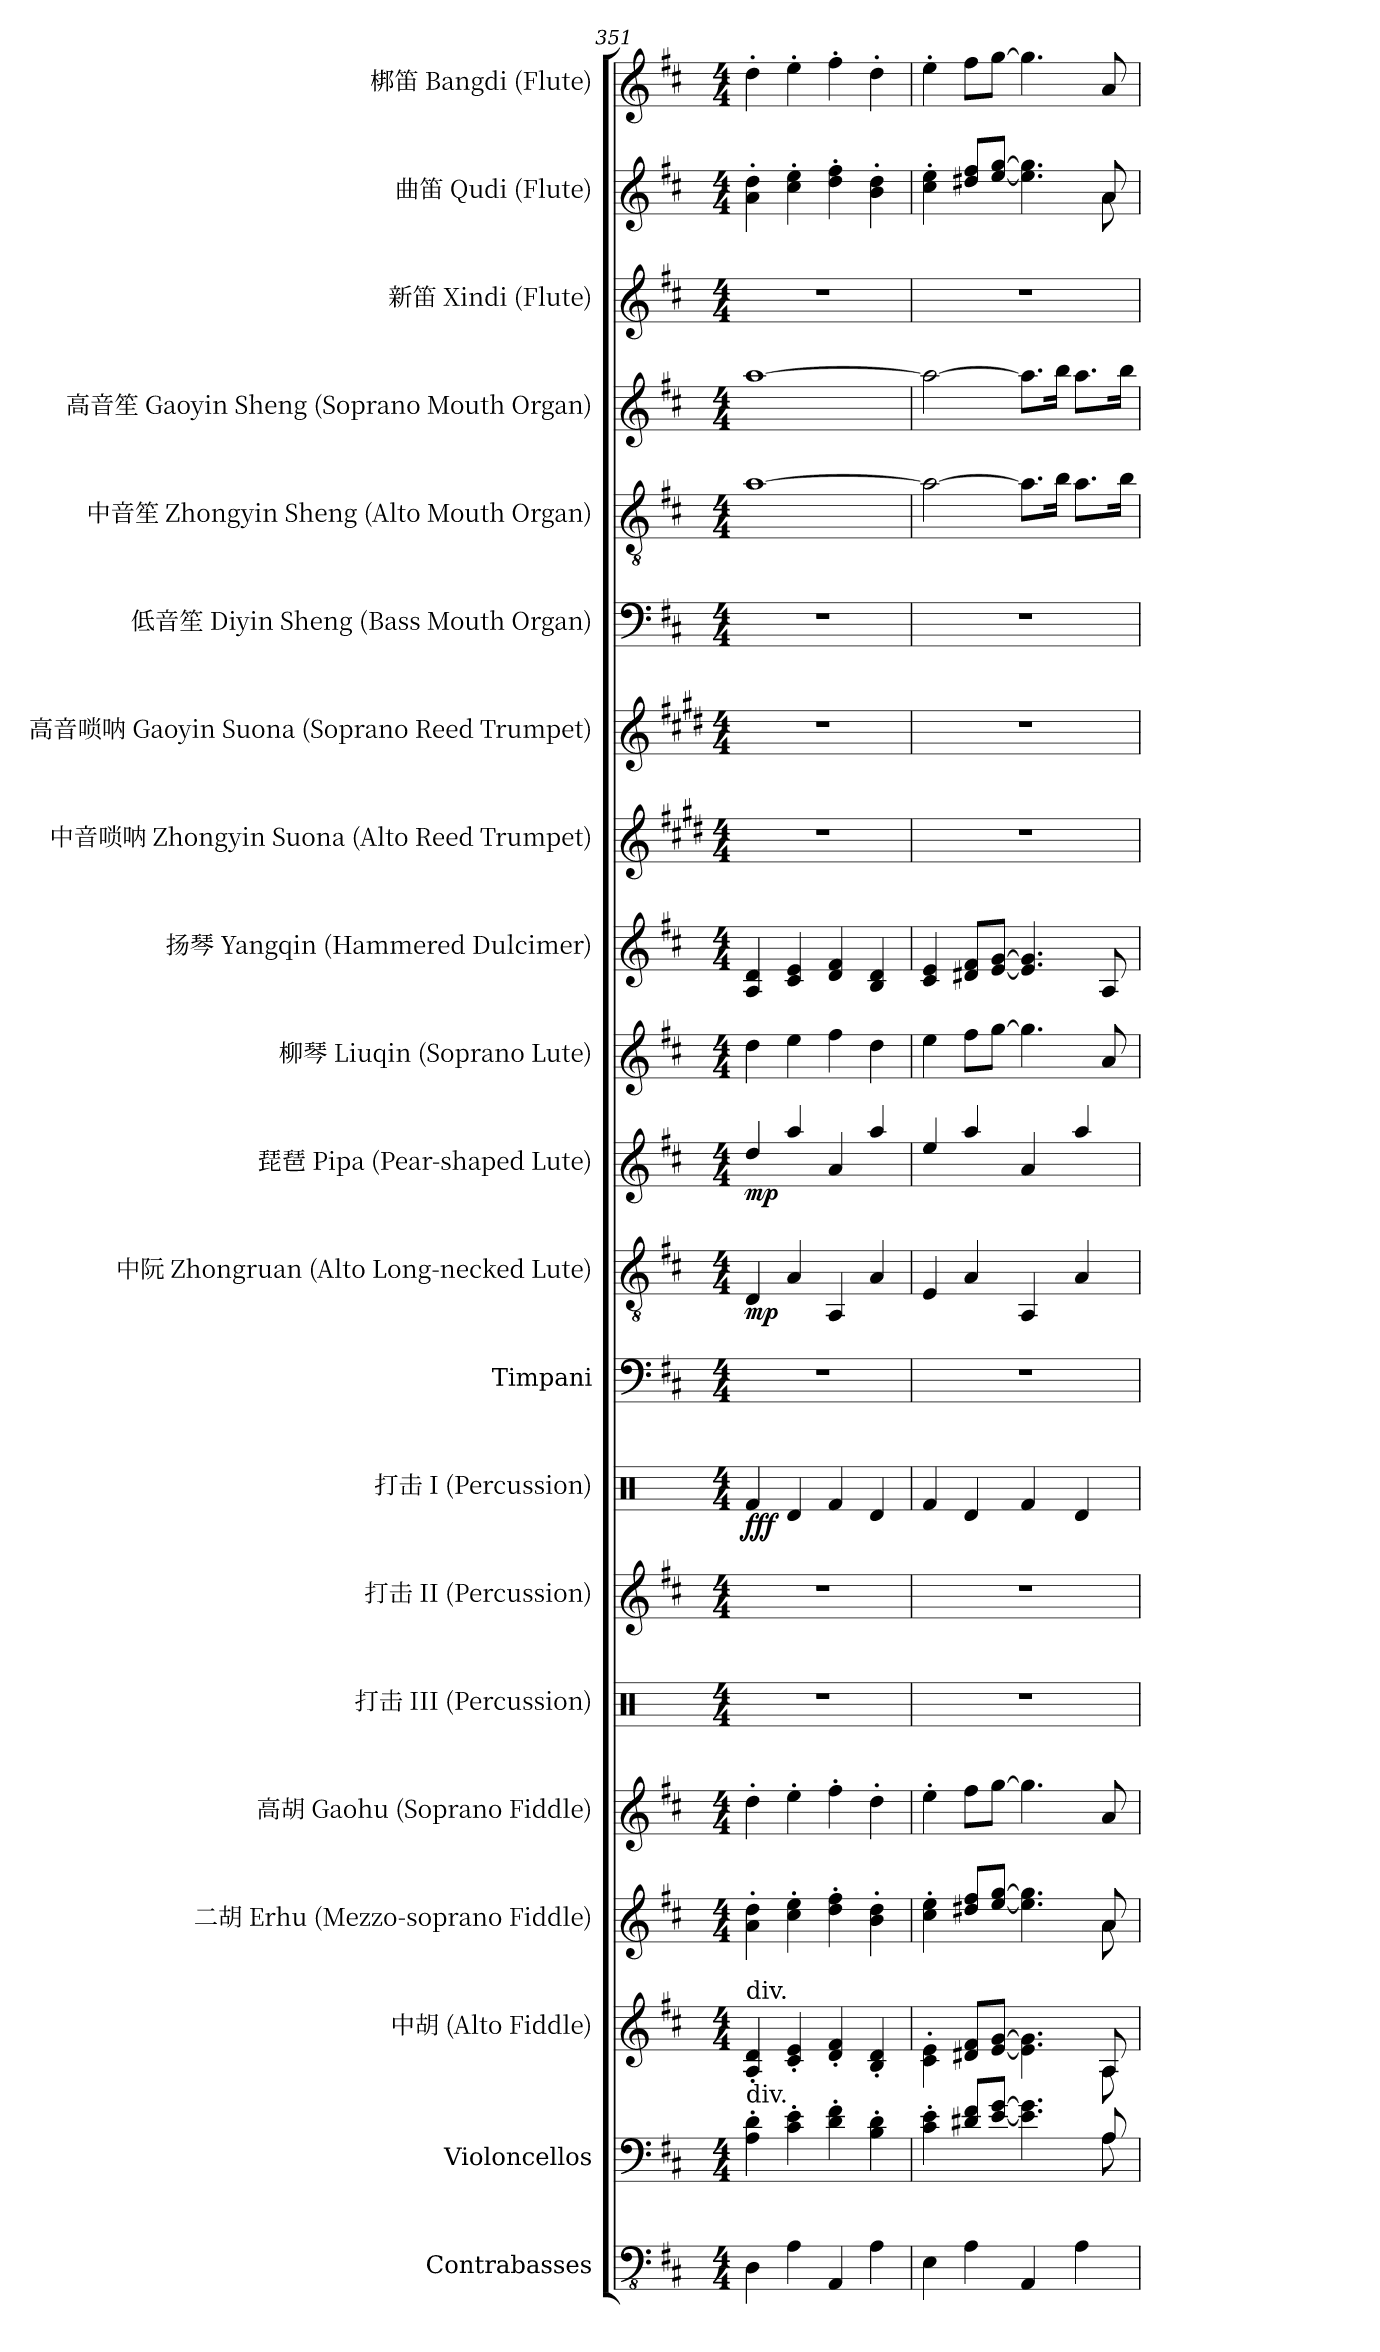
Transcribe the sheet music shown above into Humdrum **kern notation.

**kern	**dynam	**kern	**kern	**kern	**kern	**kern	**kern	**kern	**dynam	**kern	**kern	**dynam	**kern	**dynam	**kern	**kern	**kern	**kern	**kern	**kern	**kern	**kern	**kern	**kern
*part21	*part21	*part20	*part19	*part18	*part17	*part16	*part15	*part14	*part14	*part13	*part12	*part12	*part11	*part11	*part10	*part9	*part8	*part7	*part6	*part5	*part4	*part3	*part2	*part1
*staff21	*staff21	*staff20	*staff19	*staff18	*staff17	*staff16	*staff15	*staff14	*staff14	*staff13	*staff12	*staff12	*staff11	*staff11	*staff10	*staff9	*staff8	*staff7	*staff6	*staff5	*staff4	*staff3	*staff2	*staff1
*I"Contrabasses	*	*I"Violoncellos	*I"中胡 (Alto Fiddle)	*I"二胡 Erhu (Mezzo-soprano Fiddle)	*I"高胡 Gaohu (Soprano Fiddle)	*I"打击 III (Percussion)	*I"打击 II (Percussion)	*I"打击 I (Percussion)	*	*I"Timpani	*I"中阮 Zhongruan (Alto Long-necked Lute)	*	*I"琵琶 Pipa (Pear-shaped Lute)	*	*I"柳琴 Liuqin (Soprano Lute)	*I"扬琴 Yangqin  (Hammered Dulcimer)	*I"中音唢呐 Zhongyin Suona (Alto Reed Trumpet)	*I"高音唢呐 Gaoyin Suona (Soprano Reed Trumpet)	*I"低音笙 Diyin Sheng (Bass Mouth Organ)	*I"中音笙 Zhongyin Sheng (Alto Mouth Organ)	*I"高音笙 Gaoyin Sheng (Soprano Mouth Organ)	*I"新笛 Xindi (Flute)	*I"曲笛 Qudi (Flute)	*I"梆笛 Bangdi (Flute)
*I'Cbs.	*	*I'Vcs.	*	*	*	*I'打击 III	*I'打击 II	*I'打击 I	*	*I'Timp.	*	*	*	*	*	*	*	*	*	*	*	*	*	*
*clefFv4	*	*clefF4	*clefG2	*clefG2	*clefG2	*clefX	*clefG2	*clefX	*	*clefF4	*clefGv2	*	*clefG2	*	*clefG2	*clefG2	*clefG2	*clefG2	*clefF4	*clefGv2	*clefG2	*clefG2	*clefG2	*clefG2
*	*	*	*	*	*	*	*	*	*	*	*	*	*ITrd7c12	*	*	*	*ITrd1c2	*ITrd1c2	*	*	*	*	*	*
*k[f#c#]	*	*k[f#c#]	*k[f#c#]	*k[f#c#]	*k[f#c#]	*k[]	*k[f#c#]	*k[]	*	*k[f#c#]	*k[f#c#]	*	*k[f#c#]	*	*k[f#c#]	*k[f#c#]	*k[f#c#]	*k[f#c#]	*k[f#c#]	*k[f#c#]	*k[f#c#]	*k[f#c#]	*k[f#c#]	*k[f#c#]
*M4/4	*	*M4/4	*M4/4	*M4/4	*M4/4	*M4/4	*M4/4	*M4/4	*	*M4/4	*M4/4	*	*M4/4	*	*M4/4	*M4/4	*M4/4	*M4/4	*M4/4	*M4/4	*M4/4	*M4/4	*M4/4	*M4/4
=351	=351	=351	=351	=351	=351	=351	=351	=351	=351	=351	=351	=351	=351	=351	=351	=351	=351	=351	=351	=351	=351	=351	=351	=351
!	!	!	!LO:TX:a:t=div.	!	!	!	!	!	!	!	!	!	!	!	!	!	!	!	!	!	!	!	!	!
!	!	!LO:TX:a:t=div.	!	!	!	!	!	!	!	!	!	!	!	!	!	!	!	!	!	!	!	!	!	!
!	!LO:DY:b	!	!	!	!	!	!	!	!	!	!	!	!	!	!	!	!	!	!	!	!	!	!	!
!	!LO:DY:n=1:b	!	!	!	!	!	!	!	!LO:DY:b	!	!	!	!	!	!	!	!	!	!	!	!	!	!	!
!	!	!	!	!	!	!	!	!	!LO:DY:n=1:b	!	!	!LO:DY:b	!	!LO:DY:b	!	!	!	!	!	!	!	!	!	!
4DD\	mp p	4A\' 4d\'	4A/' 4d/'	4a\' 4dd\'	4dd'\	1r	1r	4Rf/	f ff	1r	4D/	mp	4d/	mp	4dd\	4A/ 4d/	1r	1r	1r	[1a	[1aa	1r	4a\' 4dd\'	4dd'\
4AA\	.	4c#\' 4e\'	4c#/' 4e/'	4cc#\' 4ee\'	4ee'\	.	.	4Rd/	.	.	4A/	.	4a/	.	4ee\	4c#/ 4e/	.	.	.	.	.	.	4cc#\' 4ee\'	4ee'\
4AAA/	.	4d\' 4f#\'	4d/' 4f#/'	4dd\' 4ff#\'	4ff#'\	.	.	4Rf/	.	.	4AA/	.	4A/	.	4ff#\	4d/ 4f#/	.	.	.	.	.	.	4dd\' 4ff#\'	4ff#'\
4AA\	.	4B\' 4d\'	4B/' 4d/'	4b\' 4dd\'	4dd'\	.	.	4Rd/	.	.	4A/	.	4a/	.	4dd\	4B/ 4d/	.	.	.	.	.	.	4b\' 4dd\'	4dd'\
=352	=352	=352	=352	=352	=352	=352	=352	=352	=352	=352	=352	=352	=352	=352	=352	=352	=352	=352	=352	=352	=352	=352	=352	=352
*	*	*^	*^	*^	*	*	*	*	*	*	*	*	*	*	*	*	*	*	*	*	*	*	*^	*
4EE\	.	4c#\' 4e\'	2..ryy	4c#\' 4e\'	2..ryy	4cc#\' 4ee\'	2..ryy	4ee'\	1r	1r	4Rf/	.	1r	4E/	.	4e/	.	4ee\	4c#/ 4e/	1r	1r	1r	2a\_	2aa\_	1r	4cc#\' 4ee\'	2..ryy	4ee'\
4AA\	.	8d#X/ 8f#/L	.	8d#X/ 8f#/L	.	8dd#X/ 8ff#/L	.	8ff#\L	.	.	4Rd/	.	.	4A/	.	4a/	.	8ff#\L	8d#X/ 8f#/L	.	.	.	.	.	.	8dd#X/ 8ff#/L	.	8ff#\L
.	.	[8e/ [8g/J	.	[8e/ [8g/J	.	[8ee/ [8gg/J	.	[8gg\J	.	.	.	.	.	.	.	.	.	[8gg\J	[8e/ [8g/J	.	.	.	.	.	.	[8ee/ [8gg/J	.	[8gg\J
4AAA/	.	4.e\] 4.g\]	.	4.e\] 4.g\]	.	4.ee\] 4.gg\]	.	4.gg\]	.	.	4Rf/	.	.	4AA/	.	4A/	.	4.gg\]	4.e/] 4.g/]	.	.	.	8.a\L]	8.aa\L]	.	4.ee\] 4.gg\]	.	4.gg\]
.	.	.	.	.	.	.	.	.	.	.	.	.	.	.	.	.	.	.	.	.	.	.	16b\Jk	16bb\Jk	.	.	.	.
4AA\	.	.	.	.	.	.	.	.	.	.	4Rd/	.	.	4A/	.	4a/	.	.	.	.	.	.	8.a\L	8.aa\L	.	.	.	.
.	.	8A/	8A\	8A/	8A\	8a/	8a\	8a/	.	.	.	.	.	.	.	.	.	8a/	8A/	.	.	.	.	.	.	8a/	8a\	8a/
.	.	.	.	.	.	.	.	.	.	.	.	.	.	.	.	.	.	.	.	.	.	.	16b\Jk	16bb\Jk	.	.	.	.
*	*	*v	*v	*	*	*v	*v	*	*	*	*	*	*	*	*	*	*	*	*	*	*	*	*	*	*	*v	*v	*
*	*	*	*v	*v	*	*	*	*	*	*	*	*	*	*	*	*	*	*	*	*	*	*	*	*	*
=	=	=	=	=	=	=	=	=	=	=	=	=	=	=	=	=	=	=	=	=	=	=	=	=
*-	*-	*-	*-	*-	*-	*-	*-	*-	*-	*-	*-	*-	*-	*-	*-	*-	*-	*-	*-	*-	*-	*-	*-	*-
